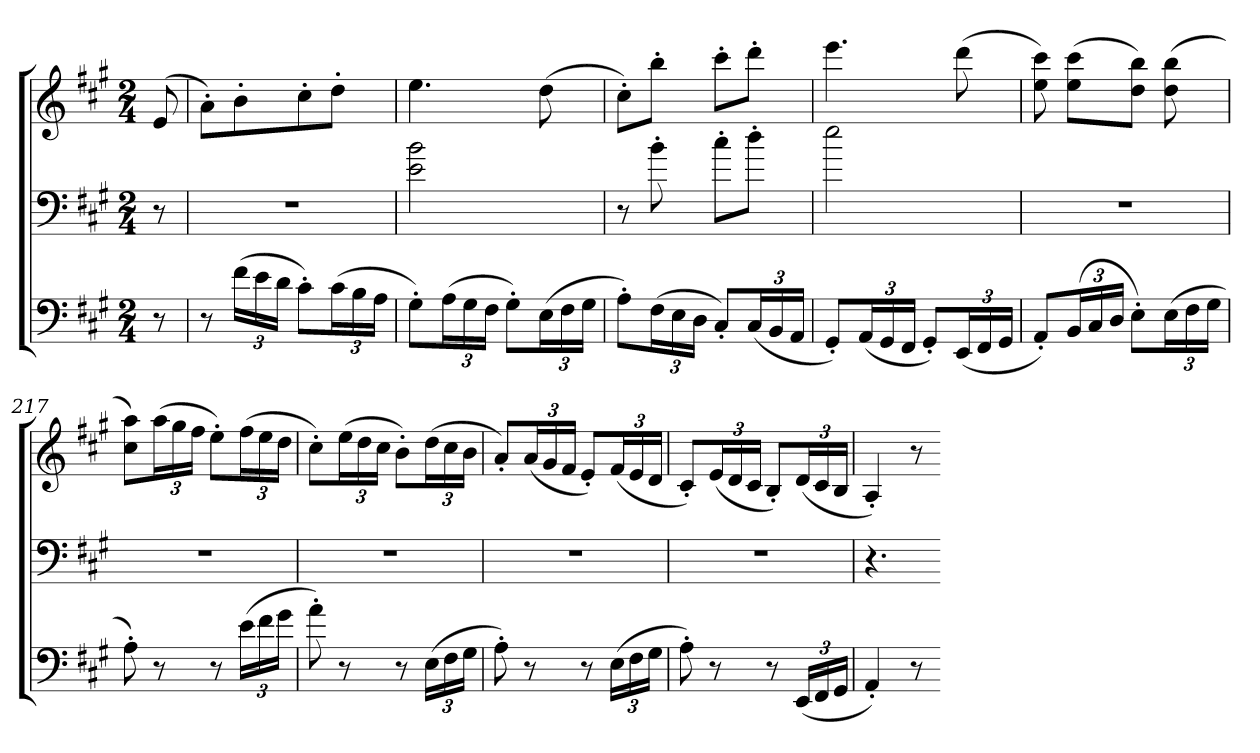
**kern	**kern	**kern
*part3	*part2	*part1
*staff3	*staff2	*staff1
*clefF4	*clefF4	*clefG2
*k[f#c#g#]	*k[f#c#g#]	*k[f#c#g#]
*A:	*A:	*A:
*M2/4	*M2/4	*M2/4
=	=	=
8r	8r	(8e
=212	=212	=212
8r	2r	8a'L)
(24f#LL	.	8b'
24e	.	.
24dJJ	.	.
8c#'L)	.	8cc#'
(24c#L	.	8dd'J
24B	.	.
24AJJ	.	.
=213	=213	=213
8G#'L)	2e 2b	4.ee
(24AL	.	.
24G#	.	.
24F#JJ	.	.
8G#'L)	.	.
(24EL	.	(8dd
24F#	.	.
24G#JJ	.	.
=214	=214	=214
8A'L)	8r	8cc#'L)
(24F#L	8b'	8bb'J
24E	.	.
24DJJ	.	.
8C#'L)	8cc#'L	8ccc#'L
(24C#L	8dd'J	8ddd'J
24BB	.	.
24AAJJ	.	.
=215	=215	=215
8GG#'L)	2ee	4.eee
(24AAL	.	.
24GG#	.	.
24FF#JJ	.	.
8GG#'L)	.	.
(24EEL	.	(8ddd
24FF#	.	.
24GG#JJ	.	.
=216	=216	=216
8AA'L)	2r	8ee 8ccc#)
(24BBL	.	(8ee 8ccc#L
24C#	.	.
24DJJ	.	.
8E'L)	.	8dd 8bbJ)
(24EL	.	(8dd 8bb
24F#	.	.
24G#JJ	.	.
=217	=217	=217
8A')	2r	8cc# 8aaL)
8r	.	(24aaL
.	.	24gg#
.	.	24ff#JJ
8r	.	8ee'L)
(24eLL	.	(24ff#L
24f#	.	24ee
24g#JJ	.	24ddJJ
=218	=218	=218
8a')	2r	8cc#'L)
8r	.	(24eeL
.	.	24dd
.	.	24cc#JJ
8r	.	8b'L)
(24ELL	.	(24ddL
24F#	.	24cc#
24G#JJ	.	24bJJ
=219	=219	=219
8A')	2r	8a'L)
8r	.	(24aL
.	.	24g#
.	.	24f#JJ
8r	.	8e'L)
(24ELL	.	(24f#L
24F#	.	24e
24G#JJ	.	24dJJ
=220	=220	=220
8A')	2r	8c#'L)
8r	.	(24eL
.	.	24d
.	.	24c#JJ
8r	.	8B'L)
(24EELL	.	(24dL
24FF#	.	24c#
24GG#JJ	.	24BJJ
=221	=221	=221
4AA')	4.r	4A')
8r	.	8r
=-	=-	=-
*-	*-	*-
